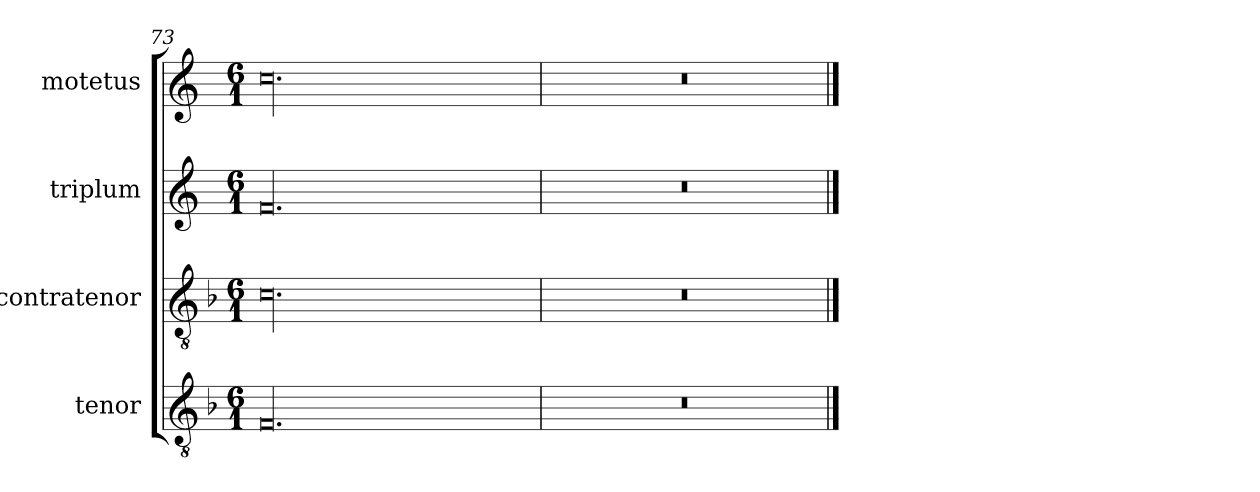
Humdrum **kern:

**kern	**kern	**kern	**kern
*part4	*part3	*part2	*part1
*staff4	*staff3	*staff2	*staff1
*I"tenor	*I"contratenor	*I"triplum	*I"motetus
*clefGv2	*clefGv2	*clefG2	*clefG2
*k[b-]	*k[b-]	*k[]	*k[]
*F:	*F:	*C:	*C:
*M6/1	*M6/1	*M6/1	*M6/1
=73	=73	=73	=73
00.F/	00.c\	00.f/	00.cc\
=74	=74	=74	=74
00.r	00.r	00.r	00.r
==	==	==	==
*-	*-	*-	*-
